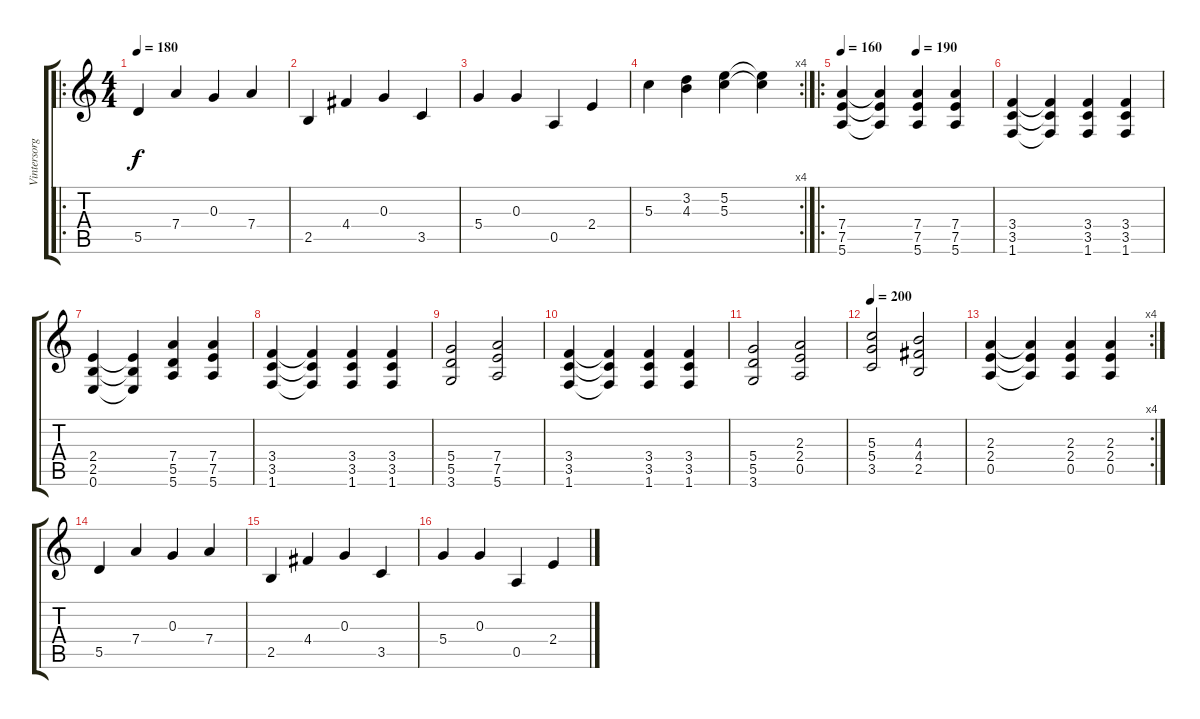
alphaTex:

\track ("Vintersorg-Guitar (Clean)" "Vintersorg") {instrument acousticguitarsteel}
\staff {score tabs}
\tuning (E4 B3 G3 D3 A2 E2) {hide}
\ro
\ts (4 4)
\tempo 180
\clef g2
\ks c
5.5.4{dy f instrument acousticguitarsteel} 7.4.4 0.3.4 7.4.4 |
2.5.4 4.4.4 0.3.4 3.5.4 |
5.4.4 0.3.4 0.5.4 2.4.4 |
\rc 4
5.3.4 (3.2 4.3).4 (5.2 5.3).4 (5.2{t} 5.3{t}).4 |
\ro
\tempo 165
\tempo (190 0.5)
\tempo 160
(7.4 7.5 5.6).4 (7.4{t} 7.5{t} 5.6{t}).4 (7.4 7.5 5.6).4 (7.4 7.5 5.6).4 |
(3.4 3.5 1.6).4 (3.4{t} 3.5{t} 1.6{t}).4 (3.4 3.5 1.6).4 (3.4 3.5 1.6).4 |
(2.4 2.5 0.6).4 (2.4{t} 2.5{t} 0.6{t}).4 (7.4 5.5 5.6).4 (7.4 7.5 5.6).4 |
(3.4 3.5 1.6).4 (3.4{t} 3.5{t} 1.6{t}).4 (3.4 3.5 1.6).4 (3.4 3.5 1.6).4 |
(5.4 5.5 3.6).2 (7.4 7.5 5.6).2 |
(3.4 3.5 1.6).4 (3.4{t} 3.5{t} 1.6{t}).4 (3.4 3.5 1.6).4 (3.4 3.5 1.6).4 |
(5.4 5.5 3.6).2 (2.3 2.4 0.5).2 |
\tempo 200
(5.3 5.4 3.5).2 (4.3 4.4 2.5).2 |
\rc 4
(2.3 2.4 0.5).4 (2.3{t} 2.4{t} 0.5{t}).4 (2.3 2.4 0.5).4 (2.3 2.4 0.5).4 |
5.5.4 7.4.4 0.3.4 7.4.4 |
2.5.4 4.4.4 0.3.4 3.5.4 |
5.4.4 0.3.4 0.5.4 2.4.4
